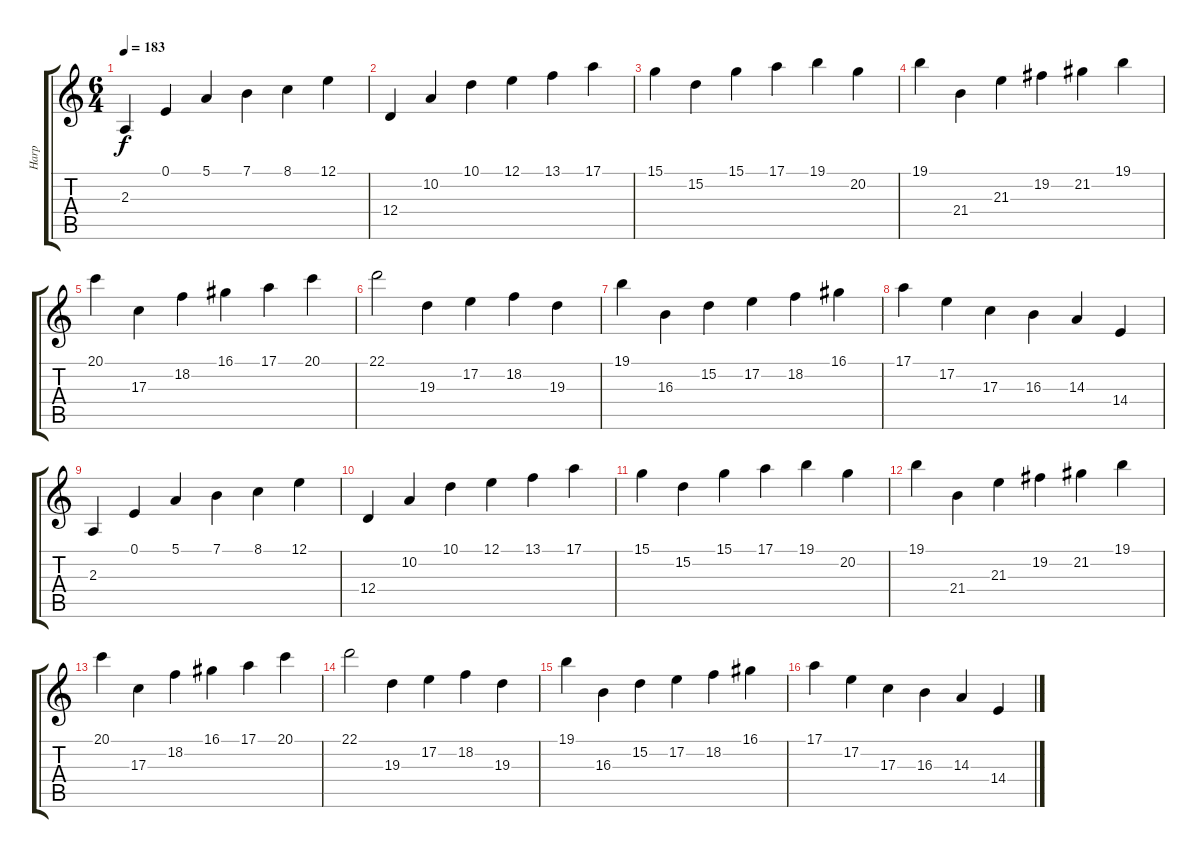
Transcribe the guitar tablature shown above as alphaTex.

\track ("Harp" "Harp") {instrument orchestralharp}
\staff {score tabs}
\tuning (E4 B3 G3 D3 A2 E2) {hide}
\ts (6 4)
\tempo 183
\clef g2
\ks c
2.3.4{dy f instrument orchestralharp} 0.1.4 5.1.4 7.1.4 8.1.4 12.1.4 |
12.4.4 10.2.4 10.1.4 12.1.4 13.1.4 17.1.4 |
15.1.4 15.2.4 15.1.4 17.1.4 19.1.4 20.2.4 |
19.1.4 21.4.4 21.3.4 19.2.4 21.2.4 19.1.4 |
20.1.4 17.3.4 18.2.4 16.1.4 17.1.4 20.1.4 |
22.1.2 19.3.4 17.2.4 18.2.4 19.3.4 |
19.1.4 16.3.4 15.2.4 17.2.4 18.2.4 16.1.4 |
17.1.4 17.2.4 17.3.4 16.3.4 14.3.4 14.4.4 |
2.3.4 0.1.4 5.1.4 7.1.4 8.1.4 12.1.4 |
12.4.4 10.2.4 10.1.4 12.1.4 13.1.4 17.1.4 |
15.1.4 15.2.4 15.1.4 17.1.4 19.1.4 20.2.4 |
19.1.4 21.4.4 21.3.4 19.2.4 21.2.4 19.1.4 |
20.1.4 17.3.4 18.2.4 16.1.4 17.1.4 20.1.4 |
22.1.2 19.3.4 17.2.4 18.2.4 19.3.4 |
19.1.4 16.3.4 15.2.4 17.2.4 18.2.4 16.1.4 |
17.1.4 17.2.4 17.3.4 16.3.4 14.3.4 14.4.4
